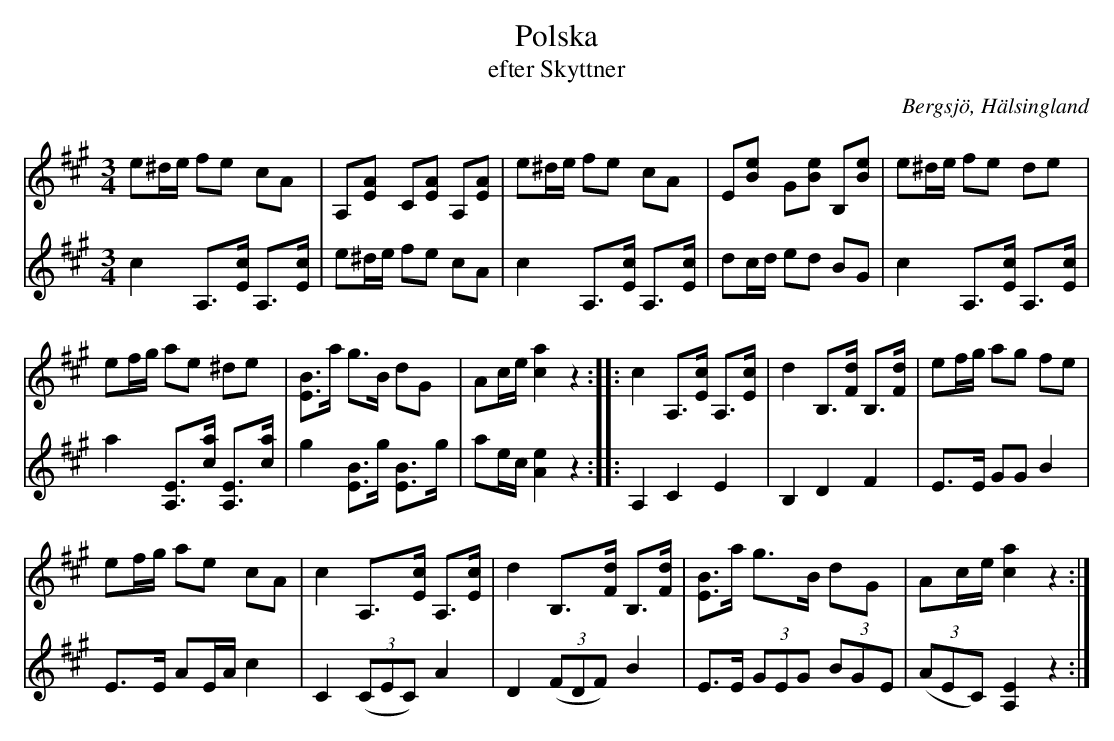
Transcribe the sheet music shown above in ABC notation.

X:1
T:Polska
T:efter Skyttner
O:Bergsjö, Hälsingland
L:1/8
M:3/4
K:A
V:1
e^d/e/ fe cA | A,[EA] C[EA] A,[EA] | e^d/e/ fe cA | E[Be] G[Be] B,[Be] | e^d/e/ fe de |
ef/g/ ae ^de | [EB]>a g>B dG | Ac/e/ [ca]2 z2 :: c2 A,>[Ec] A,>[Ec] | d2 B,>[Fd] B,>[Fd] | ef/g/ ag fe |
ef/g/ ae cA | c2 A,>[Ec] A,>[Ec] | d2 B,>[Fd] B,>[Fd] | [EB]>a g>B dG |  Ac/e/ [ca]2 z2 :|
V:2
c2 A,>[Ec] A,>[Ec] | e^d/e/ fe cA |c2 A,>[Ec] A,>[Ec] |  dc/d/ ed BG | c2 A,>[Ec] A,>[Ec] |
a2 [A,E]>[ca] [A,E]>[ca] | g2 [EB]>g [EB]>g | ae/c/ [Ae]2 z2 :: A,2 C2 E2 | B,2 D2 F2 | E>E GG B2 |
E>E AE/A/ c2 | C2 (3 (CEC) A2 | D2 (3 (FDF) B2 | E>E (3 GEG (3 BGE | (3 (AEC) [A,E]2 z2 :|
